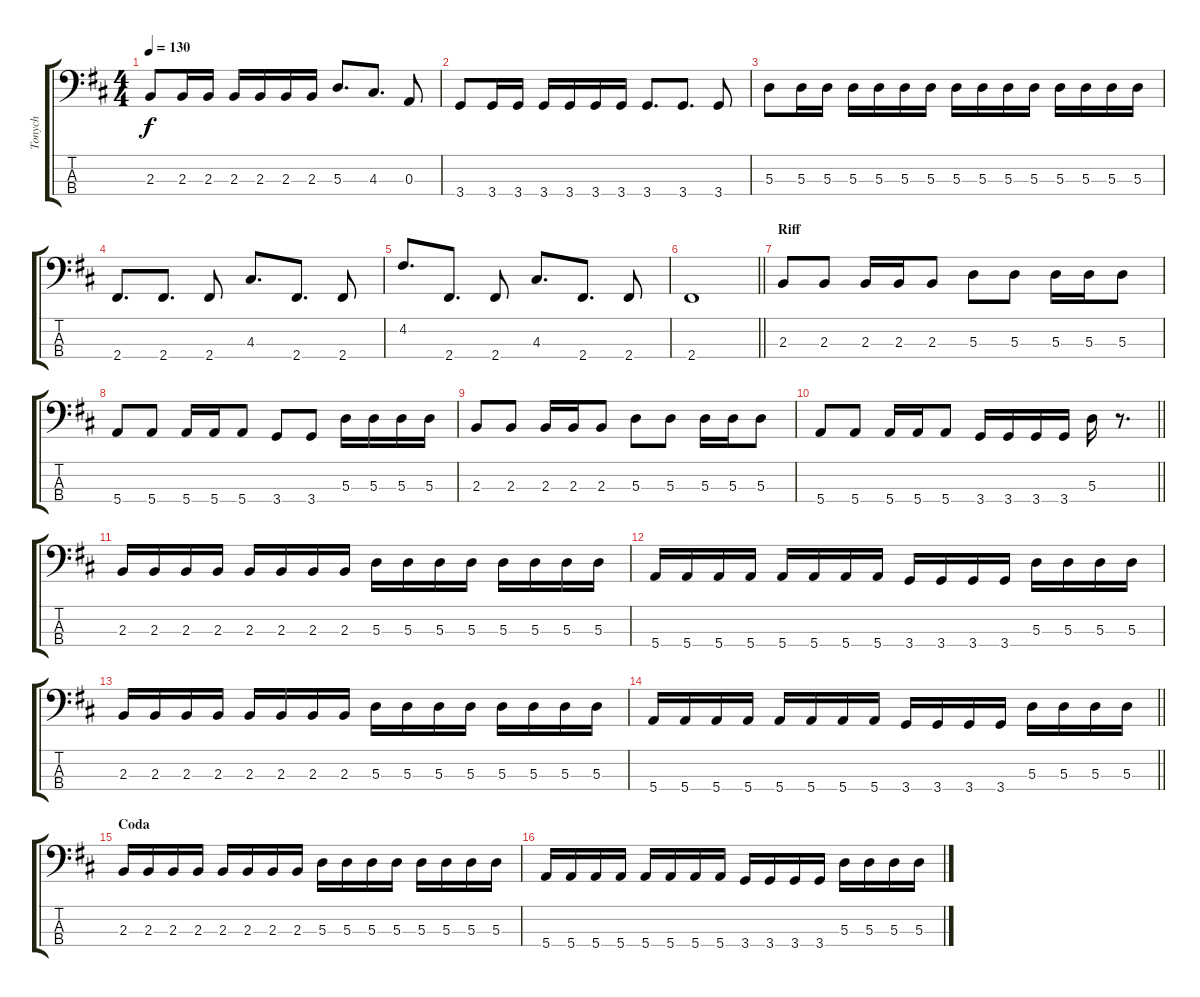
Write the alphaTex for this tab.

\track ("Tonych" "Tonych") {instrument electricbassfinger}
\staff {score tabs}
\tuning (G2 D2 A1 E1) {hide}
\ts (4 4)
\tempo 130
\clef f4
\ks bminor
2.3.8{dy f} 2.3.16 2.3.16 2.3.16 2.3.16 2.3.16 2.3.16 5.3.8{d} 4.3.8{d} 0.3.8 |
3.4.8 3.4.16 3.4.16 3.4.16 3.4.16 3.4.16 3.4.16 3.4.8{d} 3.4.8{d} 3.4.8 |
5.3.8 5.3.16 5.3.16 5.3.16 5.3.16 5.3.16 5.3.16 5.3.16 5.3.16 5.3.16 5.3.16 5.3.16 5.3.16 5.3.16 5.3.16 |
2.4.8{d} 2.4.8{d} 2.4.8 4.3.8{d} 2.4.8{d} 2.4.8 |
4.2.8{d} 2.4.8{d} 2.4.8 4.3.8{d} 2.4.8{d} 2.4.8 |
\barLineRight lightlight
2.4.1 |
\section ("" "Riff")
2.3.8 2.3.8 2.3.16 2.3.16 2.3.8 5.3.8 5.3.8 5.3.16 5.3.16 5.3.8 |
5.4.8 5.4.8 5.4.16 5.4.16 5.4.8 3.4.8 3.4.8 5.3.16 5.3.16 5.3.16 5.3.16 |
2.3.8 2.3.8 2.3.16 2.3.16 2.3.8 5.3.8 5.3.8 5.3.16 5.3.16 5.3.8 |
\barLineRight lightlight
5.4.8 5.4.8 5.4.16 5.4.16 5.4.8 3.4.16 3.4.16 3.4.16 3.4.16 5.3.16 r.8{d} |
2.3.16 2.3.16 2.3.16 2.3.16 2.3.16 2.3.16 2.3.16 2.3.16 5.3.16 5.3.16 5.3.16 5.3.16 5.3.16 5.3.16 5.3.16 5.3.16 |
5.4.16 5.4.16 5.4.16 5.4.16 5.4.16 5.4.16 5.4.16 5.4.16 3.4.16 3.4.16 3.4.16 3.4.16 5.3.16 5.3.16 5.3.16 5.3.16 |
2.3.16 2.3.16 2.3.16 2.3.16 2.3.16 2.3.16 2.3.16 2.3.16 5.3.16 5.3.16 5.3.16 5.3.16 5.3.16 5.3.16 5.3.16 5.3.16 |
\barLineRight lightlight
5.4.16 5.4.16 5.4.16 5.4.16 5.4.16 5.4.16 5.4.16 5.4.16 3.4.16 3.4.16 3.4.16 3.4.16 5.3.16 5.3.16 5.3.16 5.3.16 |
\section ("" "Coda")
2.3.16 2.3.16 2.3.16 2.3.16 2.3.16 2.3.16 2.3.16 2.3.16 5.3.16 5.3.16 5.3.16 5.3.16 5.3.16 5.3.16 5.3.16 5.3.16 |
5.4.16 5.4.16 5.4.16 5.4.16 5.4.16 5.4.16 5.4.16 5.4.16 3.4.16 3.4.16 3.4.16 3.4.16 5.3.16 5.3.16 5.3.16 5.3.16
